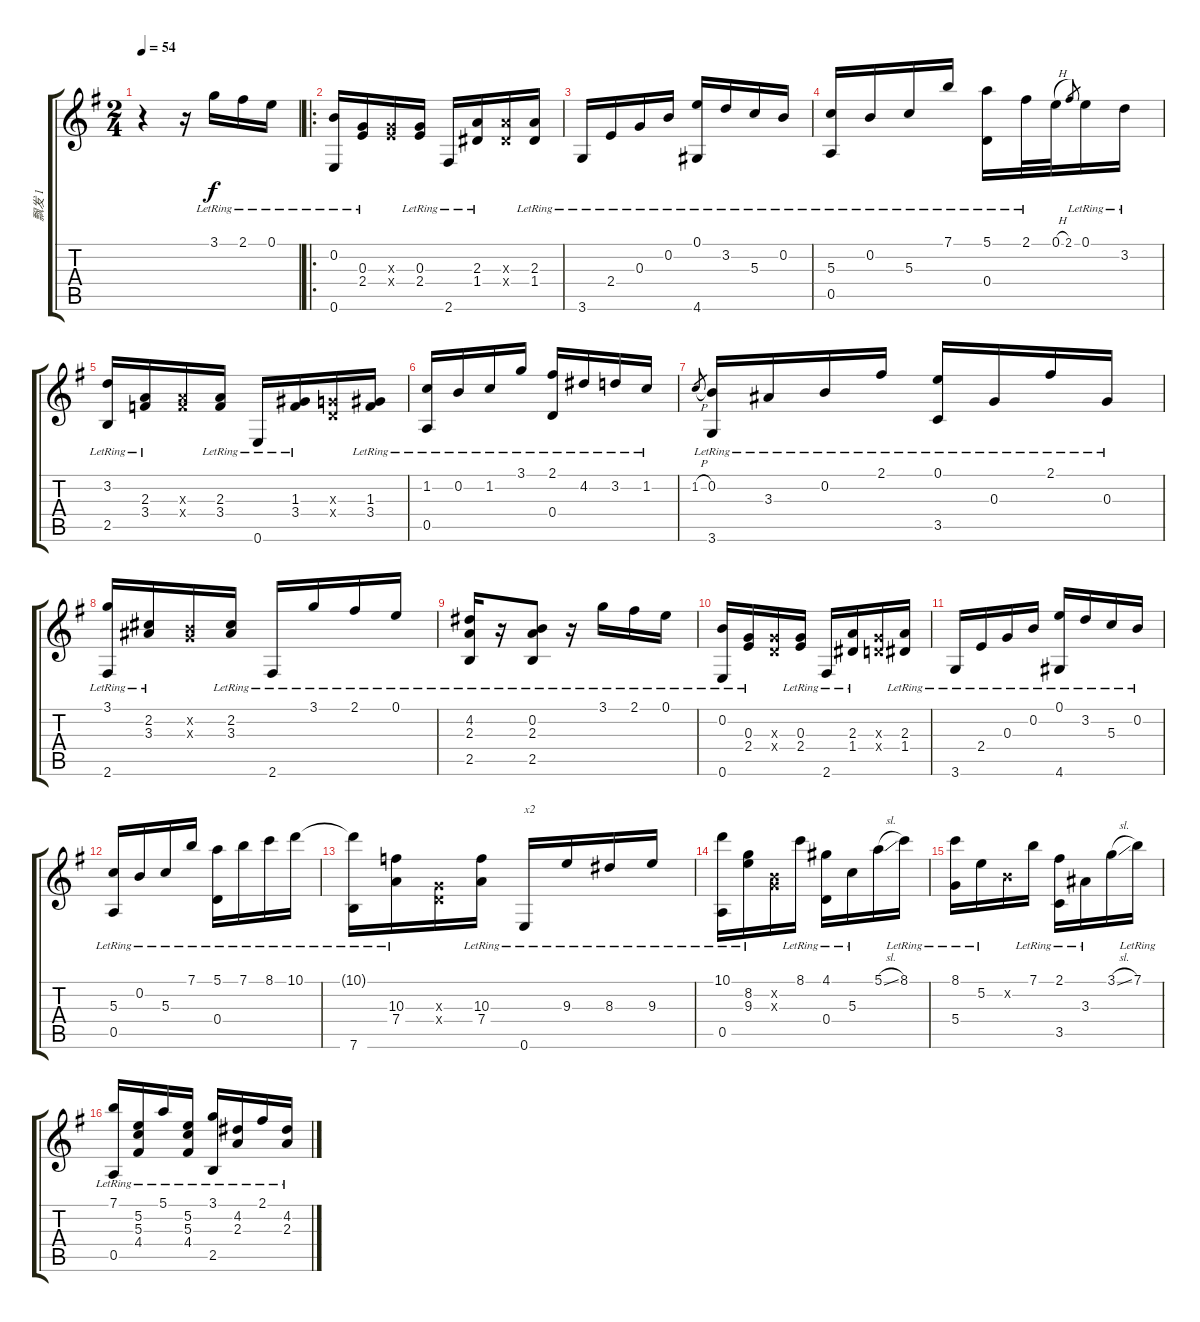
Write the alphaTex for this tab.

\track ("飘发 1" "飘发 1") {instrument acousticguitarnylon}
\staff {score tabs}
\tuning (E4 B3 G3 D3 A2 E2) {hide}
\ts (2 4)
\tempo 54
\clef g2
\ks g
r.4{dy f instrument acousticguitarnylon} r.16 3.1{lr}.16 2.1{lr}.16 0.1{lr}.16 |
\ro
(0.2{lr} 0.6{lr}).16 (0.3{lr} 2.4{lr}).16 (0.3{x} 2.4{x}).16 (0.3{lr} 2.4{lr}).16 2.6{lr}.16 (2.3{lr} 1.4{lr}).16 (2.3{x} 1.4{x}).16 (2.3{lr} 1.4{lr}).16 |
3.6{lr}.16 2.4{lr}.16 0.3{lr}.16 0.2{lr}.16 (0.1{lr} 4.6{lr}).16 3.2{lr}.16 5.3{lr}.16 0.2{lr}.16 |
(5.3{lr} 0.5{lr}).16 0.2{lr}.16 5.3{lr}.16 7.1{lr}.16 (5.1{lr} 0.4{lr}).16 2.1{lr}.32 0.1{h}.32 2.1.8{gr} 0.1{lr}.16 3.2{lr}.16 |
(3.2{lr} 2.5{lr}).16 (2.3{lr} 3.4{lr}).16 (2.3{x} 3.4{x}).16 (2.3{lr} 3.4{lr}).16 0.6{lr}.16 (1.3{lr} 3.4{lr}).16 (0.3{x} 0.4{x}).16 (1.3{lr} 3.4{lr}).16 |
(1.2{lr} 0.5{lr}).16 0.2{lr}.16 1.2{lr}.16 3.1{lr}.16 (2.1{lr} 0.4{lr}).16 4.2{lr}.16 3.2{lr}.16 1.2{lr}.16 |
1.2{h}.8{gr} (0.2{lr} 3.6{lr}).16 3.3{lr}.16 0.2{lr}.16 2.1{lr}.16 (0.1{lr} 3.5{lr}).16 0.3{lr}.16 2.1{lr}.16 0.3{lr}.16 |
(3.1{lr} 2.6{lr}).16 (2.2{lr} 3.3{lr}).16 (0.2{x} 0.3{x}).16 (2.2{lr} 3.3{lr}).16 2.6{lr}.16 3.1{lr}.16 2.1{lr}.16 0.1{lr}.16 |
(4.2{lr} 2.3{lr} 2.5{lr}).16 r.16 (0.2{lr} 2.3{lr} 2.5{lr}).8 r.16 3.1{lr}.16 2.1{lr}.16 0.1{lr}.16 |
(0.2{lr} 0.6{lr}).16 (0.3{lr} 2.4{lr}).16 (0.3{x} 0.4{x}).16 (0.3{lr} 2.4{lr}).16 2.6{lr}.16 (2.3{lr} 1.4{lr}).16 (0.3{x} 0.4{x}).16 (2.3{lr} 1.4{lr}).16 |
3.6{lr}.16 2.4{lr}.16 0.3{lr}.16 0.2{lr}.16 (0.1{lr} 4.6{lr}).16 3.2{lr}.16 5.3{lr}.16 0.2{lr}.16 |
(5.3{lr} 0.5{lr}).16 0.2{lr}.16 5.3{lr}.16 7.1{lr}.16 (5.1{lr} 0.4{lr}).16 7.1{lr}.16 8.1{lr}.16 10.1{lr}.16 |
(10.1{t} 7.6{lr}).16 (10.3{lr} 7.4{lr}).16 (0.3{x} 0.4{x}).16 (10.3{lr} 7.4{lr}).16 0.6{lr}.16{txt "x2"} 9.3{lr}.16 8.3{lr}.16 9.3{lr}.16 |
(10.1{lr} 0.5{lr}).16 (8.2{lr} 9.3{lr}).16 (0.2{x} 0.3{x}).16 8.1{lr}.16 (4.1{lr} 0.4{lr}).16 5.3{lr}.16 5.1{sl}.16 8.1{lr}.16 |
(8.1{lr} 5.4{lr}).16 5.2{lr}.16 0.2{x}.16 7.1{lr}.16 (2.1{lr} 3.5{lr}).16 3.3{lr}.16 3.1{sl}.16 7.1{lr}.16 |
(7.1{lr} 0.5{lr}).16 (5.2{lr} 5.3{lr} 4.4{lr}).16 5.1{lr}.16 (5.2{lr} 5.3{lr} 4.4{lr}).16 (3.1{lr} 2.5{lr}).16 (4.2{lr} 2.3{lr}).16 2.1{lr}.16 (4.2{lr} 2.3{lr}).16
